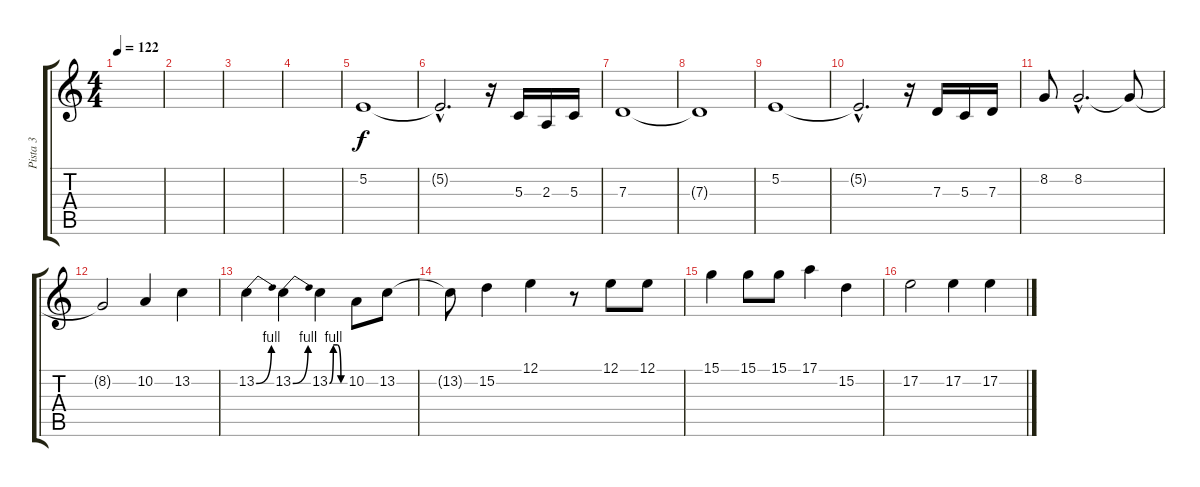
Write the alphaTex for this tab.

\track ("Pista 3" "Pista 3") {instrument tenorsax}
\staff {score tabs}
\tuning (E4 B3 G3 D3 A2 E2) {hide}
\ts (4 4)
\tempo 122
\clef g2
\ks c
|
|
|
|
5.2.1 |
5.2{hac t}.2{d} r.16 5.3.16 2.3.16 5.3.16 |
7.3.1 |
7.3{t}.1 |
5.2.1 |
5.2{hac t}.2{d} r.16 7.3.16 5.3.16 7.3.16 |
8.2.8 8.2{hac}.2{d} 8.2{t}.8 |
8.2{t}.2 10.2.4 13.2.4 |
13.2{be (bend 0 0 60 4)}.4 13.2{be (bend 0 0 60 4)}.4 13.2{be (custom 0 0 15 4 30 4 45 0 60 0)}.4 10.2.8 13.2.8 |
13.2{t}.8 15.2.4 12.1.4 r.8 12.1.8 12.1.8 |
15.1.4 15.1.8 15.1.8 17.1.4 15.2.4 |
17.2.2 17.2.4 17.2.4
